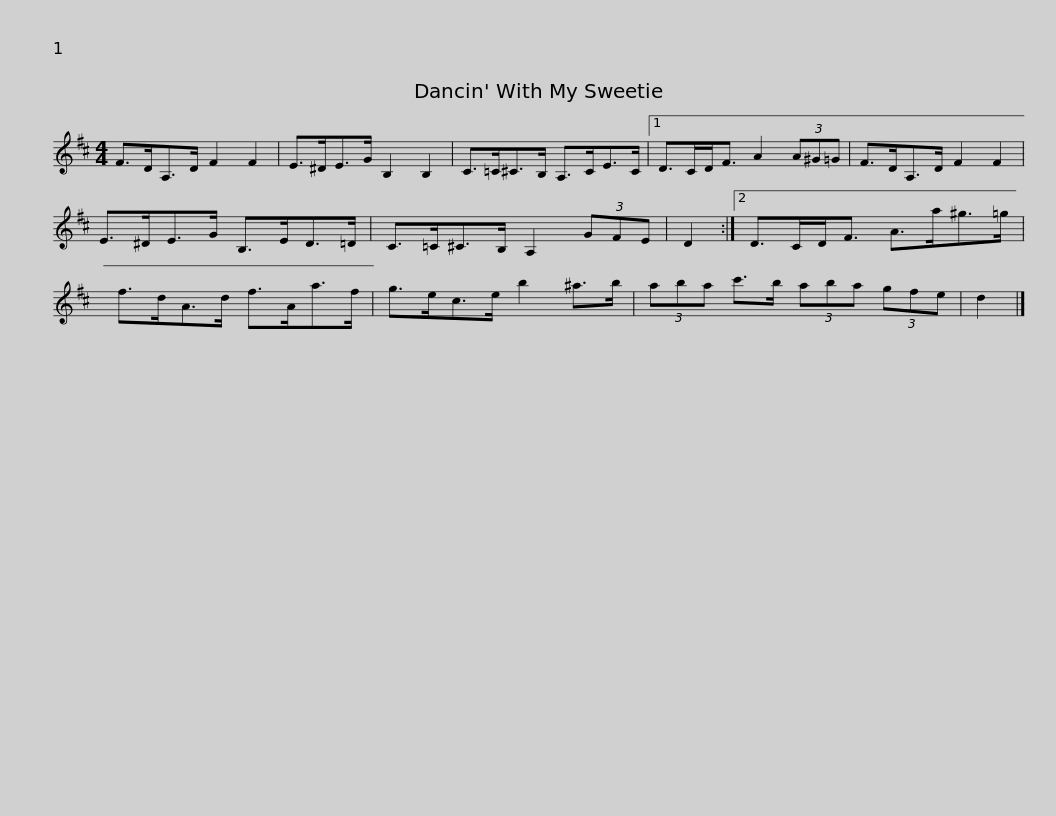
X:1
L:1/8
M:4/4
I:linebreak $
K:D
V:1 treble
V:1
 F>DA,>D F2 F2 | E>^DE>G B,2 B,2 | C>=C^C>B, A,>CE>C |1 D>CD<F A2 (3A^G=G |$ F>DA,>D F2 F2 | %5
 E>^DE>G B,>ED>=D | C>=C^C>B, A,2 (3GFE | D2 :|2 D>CD<F A>a^g>=g |$ f>dA>d f>Aa>f | %10
 g>ec>e b2 ^a>b | (3aba c'>b (3aba (3gfe | d2 |] %13
